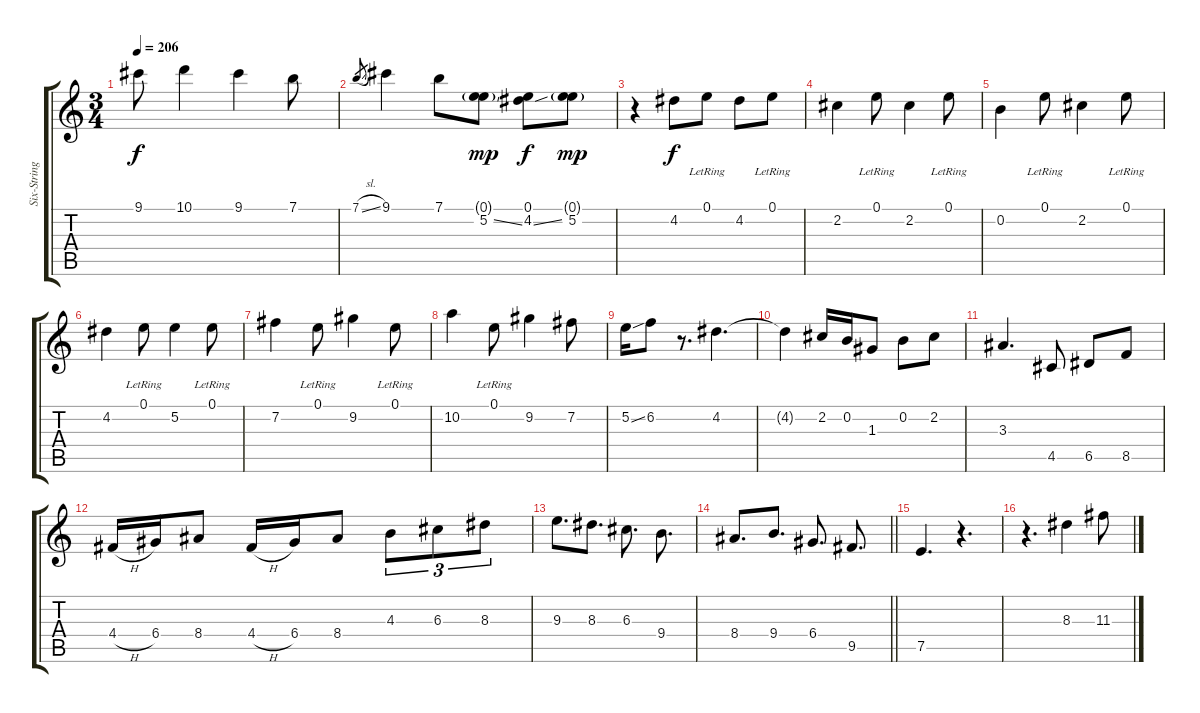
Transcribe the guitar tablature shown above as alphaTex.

\track ("Six-String (Solo)" "Six-String") {instrument electricguitarjazz}
\staff {score tabs}
\tuning (E4 B3 G3 D3 A2 E2) {hide}
\ts (3 4)
\tempo 206
\clef g2
\ks c
9.1.8{dy f} 10.1.4 9.1.4 7.1.8 |
7.1{sl}.8{gr} 9.1.4 7.1.8 (0.1{g} 5.2{ss}).8{dy mp} (0.1 4.2{ss}).8{dy f} (0.1{g} 5.2).8{dy mp} |
r.4 4.2.8{dy f} 0.1{lr}.8 4.2.8 0.1{lr}.8 |
2.2.4 0.1{lr}.8 2.2.4 0.1{lr}.8 |
0.2.4 0.1{lr}.8 2.2.4 0.1{lr}.8 |
4.2.4 0.1{lr}.8 5.2.4 0.1{lr}.8 |
7.2.4 0.1{lr}.8 9.2.4 0.1{lr}.8 |
10.2.4 0.1{lr}.8 9.2.4 7.2.8 |
5.2{ss}.16 6.2.8 r.8{d} 4.2.4{d} |
4.2{t}.4 2.2.16 0.2.16 1.3.8 0.2.8 2.2.8 |
3.3.4{d} 4.5.8 6.5.8 8.5.8 |
4.4{h}.16 6.4.16 8.4.8 4.4{h}.16 6.4.16 8.4.8 4.3.8{tu (3 2)} 6.3.8{tu (3 2)} 8.3.8{tu (3 2)} |
9.3.8{d} 8.3.8{d} 6.3.8{d} 9.4.8{d} |
\barLineRight lightlight
8.4.8{d} 9.4.8{d} 6.4.8{d} 9.5.8{d} |
7.5.4{d} r.4{d} |
r.4{d} 8.3.4 11.3.8
